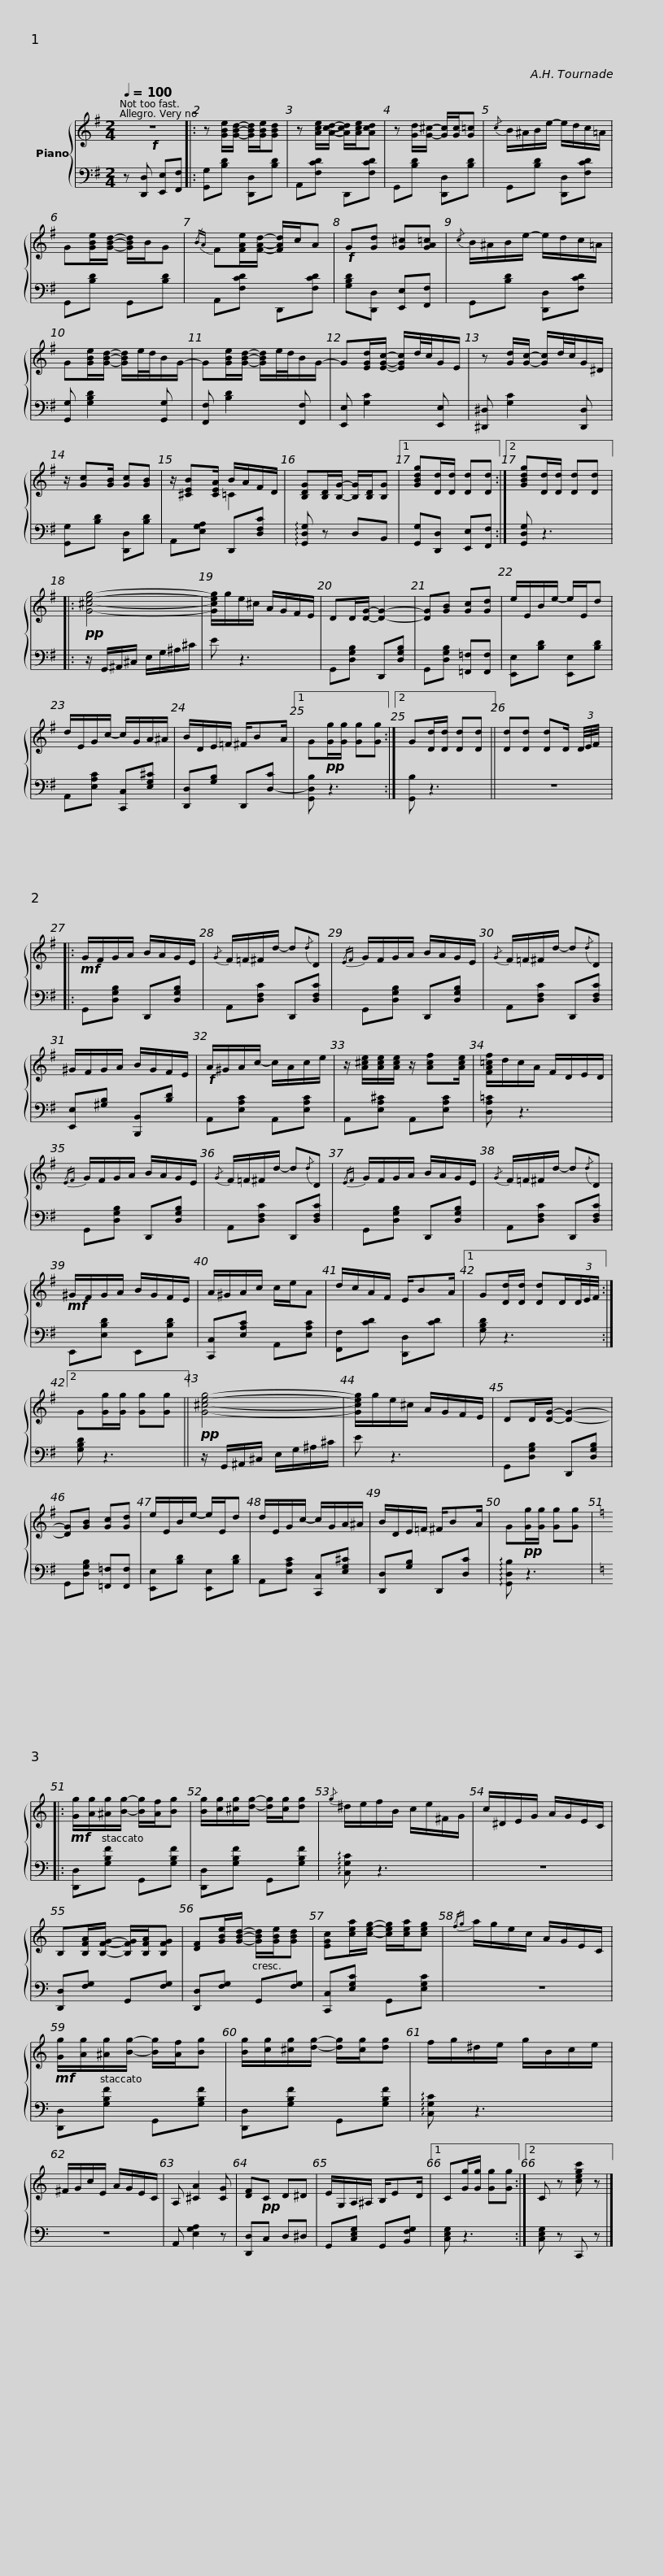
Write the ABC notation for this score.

X:1
%%score { ( 1 3 ) | 2 }
L:1/8
Q:1/4=100
M:2/4
I:linebreak $
K:G
V:1 treble
V:3 treble
V:2 bass
V:1
!f! z4 |: z [GBe]/[GBd]/- [GBd]/[GBe]/[GBd] | z [Ace]/[Acd]/- [Acd]/[Ace]/[Acd] | z [Gd]/[G^c]/- [Gc]/[Gc]/[G=c] |{/c} B/^A/B/e/- e/d/c/=A/ | %5
 G[GBe]/[GBd]/- [GBd]/B/G |${/BA} F[FAe]/[FAd]/- [FAd]/c/A |!f! G[Gd] [G^c][GA=c] |{/c} B/^A/B/e/- e/d/c/=A/ | G[GBe]/[GBd]/- [GBd]/e/4d/4B/G/- | %10
 G[GBe]/[GBd]/- [GBd]/e/4d/4B/G/- |$ G[EGd]/[EGc]/- [EGc]/d/4c/4G/E/ | z [Gd]/[Gc]/- [Gc]/d/4c/4G/^D/ | z/ [Gc][GB]/ [Gc][GB] | z/ [^CEB][CEA]/ B/A/F/D/ | %15
 [B,DG][B,D]/[B,G]/- [B,G]/[B,D]/[B,G] |1$ [GBdg][Dd]/[Dd]/ [Dd][Dd] :|2 [GBdg][Dd]/[Dd]/ [Dd][Dd] |:!pp! [G^ceg]4- | [Gceg]/g/e/^c/ A/G/F/E/ | %20
 DD/[DG]/- [DG]2- | [DG][GB] [Gc][Gd] |$ e/E/B/e/- e/E/d | d/E/G/c/- c/G/A/^A/ | B/D/E/=F/ ^F/BA/ |1 %25
 G!pp![Gg]/[Gg]/ [Gg][Gg] :|2 G[Dd]/[Dd]/ [Dd][Dd] || [Dd][Dd] [Dd]D/ (3D/4E/4F/4 |:$!mf! G/F/G/A/ B/A/G/E/ |{/G} F/=F/^F/d/- d{/d}D | %30
{/EF} G/F/G/A/ B/A/G/E/ |{/G} F/=F/^F/d/- d{/d}D | ^G/F/G/A/ B/G/F/E/ |$!f! A/^G/A/c/- c/A/c/e/ | z/ [A^ce]/[Ace]/[Ace]/ z/ [Acf][Ace]/ | %35
 [FA=cf]/d/c/A/ F/D/E/D/ |{/EF} G/F/G/A/ B/A/G/E/ |{/G} F/=F/^F/d/- d{/d}D |${/EF} G/F/G/A/ B/A/G/E/ |{/G} F/=F/^F/d/- d{/d}D | %40
!mf! ^G/F/G/A/ B/G/F/E/ | A/^G/A/c/ c/e/A | d/c/A/F/ E/BA/ |1$ G[Dd]/[Dd]/ [Dd]D/(3D/4E/4F/4 :|2 G[Gg]/[Gg]/ [Gg][Gg] || %45
!pp! [G^ceg]4- | [Gceg]/g/e/^c/ A/G/F/E/ | DD/[DG]/- [DG]2- | [DG][GB] [Gc][Gd] |$ e/E/B/e/- e/E/d | %50
 d/E/G/c/- c/G/A/^A/ | B/D/E/=F/ ^F/BA/ | G!pp![Gg]/[Gg]/ [Gg][Gg] |:[K:C]!mf! [Gg]/[Ag]/[^Ag]/[Bg]/- [Bg]/[Af]/[Bg] |$ [Bg]/[cg]/[^cg]/[dg]/- [dg]/[cg]/[dg] | %55
{/g} ^d/e/f/B/ c/e/^F/G/ | c/^D/E/G/ A/G/E/C/ | B,[B,FA]/[B,FG]/- [B,FG]/[B,FA]/[B,FG] | [DF][GBe]/[GBd]/- [GBd]/[GBe]/[GBd] |$ [EGc][cea]/[ceg]/- [ceg]/[cea]/[ceg] | %60
{/fg} a/g/e/c/ A/G/E/C/ |!mf! [Gg]/[Ag]/[^Ag]/[Bg]/- [Bg]/[Af]/[Bg] | [Bg]/[cg]/[^cg]/[dg]/- [dg]/[cg]/[dg] | f/g/^d/e/ g/B/c/e/ |$ ^F/G/c/E/ A/G/E/C/ | %65
 A, [^CA]2 [CG] | [DF]!pp!C D^D | E/G,/A,/^A,/ B,/ED/ |1 C[Gg]/[Gg]/ [Gg][Gg] :|2 C z [cegc'] z |] %70
V:2
 z [D,,D,] [E,,E,][F,,F,] |: [G,,G,][B,D] [D,,D,][B,D] | A,,[F,CD] D,,[F,CD] | G,,[B,D] [D,,D,][B,D] | G,,[B,D] [D,,D,][F,CD] | %5
 G,,[B,D] G,,[B,D] |$ A,,[F,CD] D,,[F,CD] | [G,B,D][D,,D,] [E,,E,][F,,F,] | G,,[B,D] [D,,D,][F,CD] | [G,,G,] [G,B,D]2 [G,,G,] | %10
 [F,,F,] [B,D]2 [F,,F,] |$ [E,,E,] [G,C]2 [E,,E,] | [^D,,^D,] [G,C]2 [D,,D,] | [G,,G,][B,D] [D,,D,][B,D] | A,,[E,G,A,] D,,[D,F,C] | %15
 !arpeggio![G,,D,G,] z D,B,, |1$ [G,,G,][D,,D,] [E,,E,][F,,F,] :|2 [G,,D,G,] z3 |: z/ G,,/^A,,/^C,/ E,/G,/^A,/^C/ | E z3 | %20
 G,,[D,G,B,] D,,[D,G,B,] | G,,[D,G,B,] [=F,,=F,][F,,F,] |$ [E,,E,][B,D] [E,,E,][B,D] | A,,[E,A,C] [C,,C,][E,G,^C] | [D,,D,][G,B,] D,,[D,-C] |1 %25
 [G,,D,B,] z3 :|2 [G,,B,] z3 || z4 |:$ G,,[D,G,B,] D,,[D,G,B,] | A,,[D,F,C] D,,[D,F,C] | %30
 G,,[D,G,B,] D,,[D,G,B,] | A,,[D,F,C] D,,[D,F,C] | [E,,E,][^G,B,] [B,,,B,,][B,D] |$ A,,[E,A,C] A,,[E,A,C] | A,,[E,A,^C] A,,[E,A,C] | %35
 [D,A,=C] z3 | G,,[D,G,B,] D,,[D,G,B,] | A,,[D,F,C] D,,[D,F,C] |$ G,,[D,G,B,] D,,[D,G,B,] | A,,[D,F,C] D,,[D,F,C] | %40
 E,,[E,B,D] E,,[E,B,D] | [C,,C,][E,A,C] A,,[E,A,C] | [F,,F,][CD] [D,,D,][CD] |1$ [G,B,D] z3 :|2 [G,B,D] z3 || %45
 z/ G,,/^A,,/^C,/ E,/G,/^A,/^C/ | E z3 | G,,[D,G,B,] D,,[D,G,B,] | G,,[D,G,B,] [=F,,=F,][F,,F,] |$ [E,,E,][B,D] [E,,E,][B,D] | %50
 A,,[E,A,C] [C,,C,][E,G,^C] | [D,,D,][G,B,] D,,[D,C] | !arpeggio![G,,D,B,] z3 |:[K:C] [D,,D,][G,B,F] G,,[G,B,F] |$ [D,,D,][G,B,F] G,,[G,B,F] | %55
 !arpeggio![C,G,C] z3 | z4 | [D,,D,][F,G,] G,,[F,G,] | [D,,D,][F,G,] G,,[F,G,] |$ [C,,C,][E,G,C] G,,[E,G,C] | %60
 z4 | [D,,D,][G,B,F] G,,[G,B,F] | [D,,D,][G,B,F] G,,[G,B,F] | !arpeggio![C,G,C] z3 |$ z4 | %65
 A,, [E,G,A,]2 z | [D,,D,]C, D,^D, | G,,[C,E,G,] G,,[B,,F,G,] |1 [C,E,G,] z3 :|2 [C,E,G,] z C,, z |] %70
V:3
 x4 |: x4 | x4 | x4 | x4 | %5
 x4 |$ x4 | x4 | x4 | x4 | %10
 x4 |$ x4 | x4 | x4 | x2 =C2 | %15
 x4 |1$ x4 :|2 x4 |: x4 | x4 | %20
 x4 | x4 |$ x4 | x4 | x4 |1 %25
 x4 :|2 x4 || x4 |:$ x4 | x4 | %30
 x4 | x4 | x4 |$ x4 | x4 | %35
 x4 | x4 | x4 |$ x4 | x4 | %40
 x4 | x4 | x4 |1$ x4 :|2 x4 || %45
 x4 | x4 | x4 | x4 |$ x4 | %50
 x4 | x4 | x4 |:[K:C] x4 |$ x4 | %55
 x4 | x4 | x4 | x4 |$ x4 | %60
 x4 | x4 | x4 | x4 |$ x4 | %65
 x4 | x4 | x4 |1 x4 :|2 x4 |] %70
